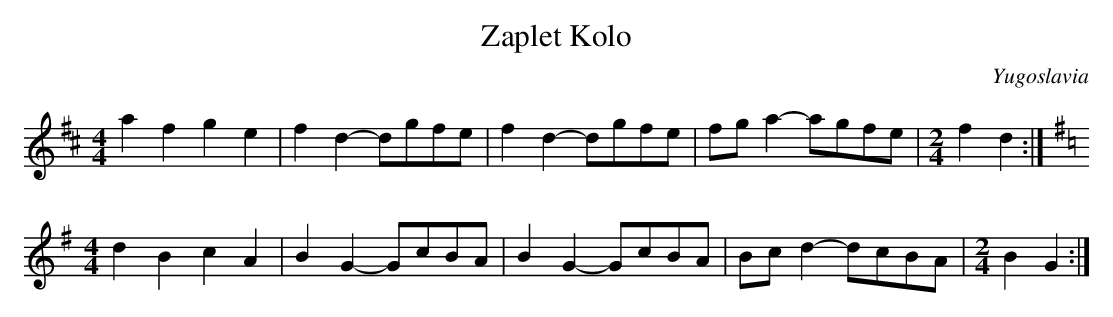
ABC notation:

X:1
T:Zaplet Kolo
O:Yugoslavia
M:none
L:1/8
K:none
[K:D] [M:4/4] a2 f2 g2 e2|f2 d2- dgfe|f2 d2- dgfe|fg a2- agfe|[M:2/4] f2 d2:|
[K:G] [M:4/4] d2 B2 c2 A2|B2 G2- GcBA|B2 G2- GcBA|Bc d2- dcBA|[M:2/4] B2 G2:|
